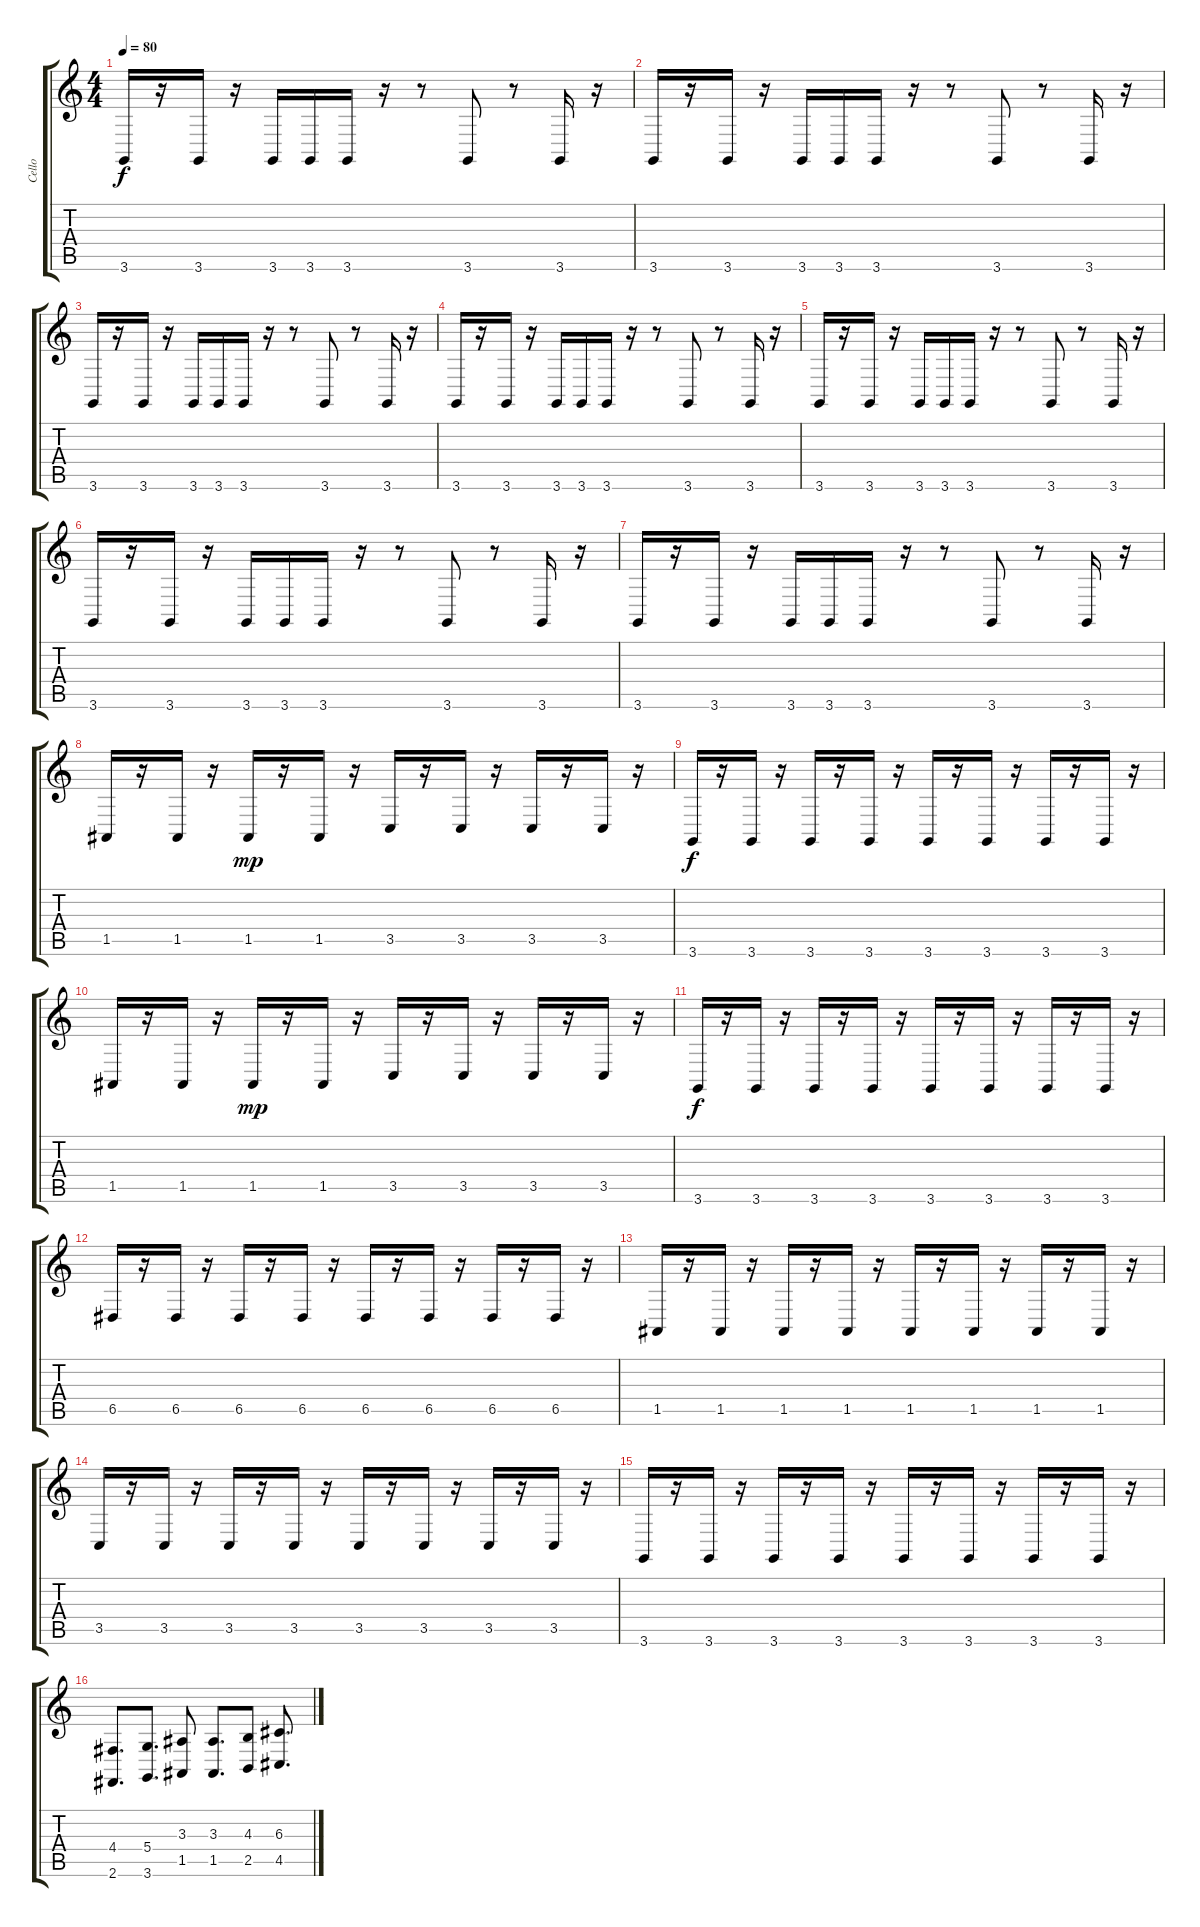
\track ("Cello" "Cello") {instrument cello}
\staff {score tabs}
\tuning (E4 B3 G3 D3 A2 E2) {hide}
\ts (4 4)
\tempo 80
\clef g2
\ks c
3.6.16{dy f} r.16 3.6.16 r.16 3.6.16 3.6.16 3.6.16 r.16 r.8 3.6.8 r.8 3.6.16 r.16 |
3.6.16 r.16 3.6.16 r.16 3.6.16 3.6.16 3.6.16 r.16 r.8 3.6.8 r.8 3.6.16 r.16 |
3.6.16 r.16 3.6.16 r.16 3.6.16 3.6.16 3.6.16 r.16 r.8 3.6.8 r.8 3.6.16 r.16 |
3.6.16 r.16 3.6.16 r.16 3.6.16 3.6.16 3.6.16 r.16 r.8 3.6.8 r.8 3.6.16 r.16 |
3.6.16 r.16 3.6.16 r.16 3.6.16 3.6.16 3.6.16 r.16 r.8 3.6.8 r.8 3.6.16 r.16 |
3.6.16 r.16 3.6.16 r.16 3.6.16 3.6.16 3.6.16 r.16 r.8 3.6.8 r.8 3.6.16 r.16 |
3.6.16 r.16 3.6.16 r.16 3.6.16 3.6.16 3.6.16 r.16 r.8 3.6.8 r.8 3.6.16 r.16 |
1.5.16 r.16 1.5.16 r.16 1.5.16{dy mp} r.16 1.5.16 r.16 3.5.16 r.16 3.5.16 r.16 3.5.16 r.16 3.5.16 r.16 |
3.6.16{dy f} r.16 3.6.16 r.16 3.6.16 r.16 3.6.16 r.16 3.6.16 r.16 3.6.16 r.16 3.6.16 r.16 3.6.16 r.16 |
1.5.16 r.16 1.5.16 r.16 1.5.16{dy mp} r.16 1.5.16 r.16 3.5.16 r.16 3.5.16 r.16 3.5.16 r.16 3.5.16 r.16 |
3.6.16{dy f} r.16 3.6.16 r.16 3.6.16 r.16 3.6.16 r.16 3.6.16 r.16 3.6.16 r.16 3.6.16 r.16 3.6.16 r.16 |
6.5.16 r.16 6.5.16 r.16 6.5.16 r.16 6.5.16 r.16 6.5.16 r.16 6.5.16 r.16 6.5.16 r.16 6.5.16 r.16 |
1.5.16 r.16 1.5.16 r.16 1.5.16 r.16 1.5.16 r.16 1.5.16 r.16 1.5.16 r.16 1.5.16 r.16 1.5.16 r.16 |
3.5.16 r.16 3.5.16 r.16 3.5.16 r.16 3.5.16 r.16 3.5.16 r.16 3.5.16 r.16 3.5.16 r.16 3.5.16 r.16 |
3.6.16 r.16 3.6.16 r.16 3.6.16 r.16 3.6.16 r.16 3.6.16 r.16 3.6.16 r.16 3.6.16 r.16 3.6.16 r.16 |
(4.4 2.6).8{d} (5.4 3.6).8{d} (3.3 1.5).8 (3.3 1.5).8{d} (4.3 2.5).8 (6.3 4.5).8{d}
